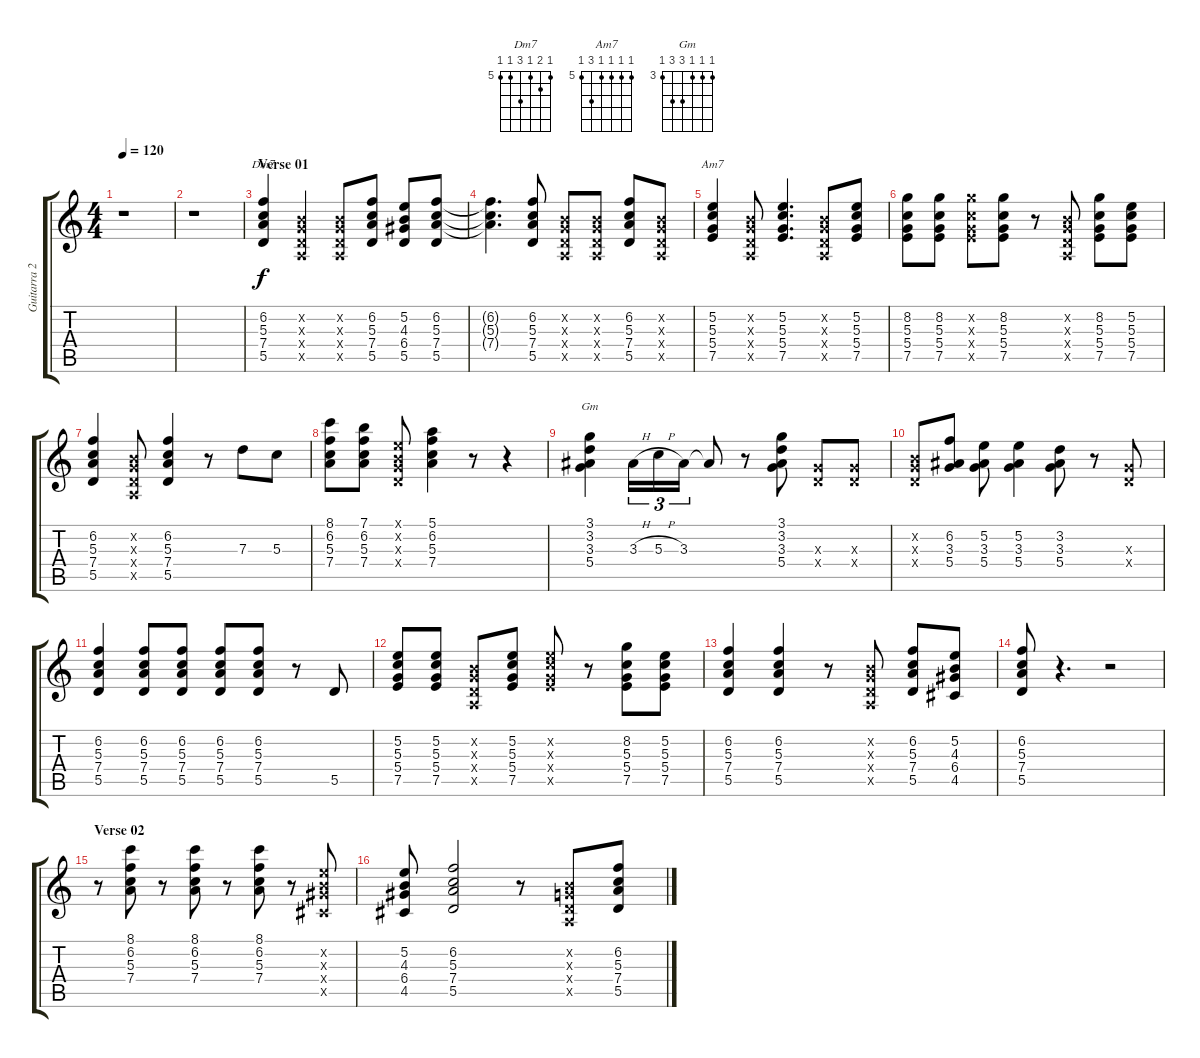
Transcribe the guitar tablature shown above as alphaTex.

\track ("Guitarra 2 - Ritmo" "Guitarra 2") {instrument electricguitarclean}
\staff {score tabs}
\tuning (E4 B3 G3 D3 A2 E2) {hide}
\chord ("Dm7" 5 6 5 7 5 5) {firstfret 5}
\chord ("Am7" 5 5 5 5 7 5) {firstfret 5}
\chord ("Gm" 3 3 3 5 5 3) {firstfret 3}
\ts (4 4)
\tempo 120
\clef g2
\ks c
r.1{dy f} |
r.1 |
\section ("" "Verse 01")
(6.2 5.3 7.4 5.5).4{ch "Dm7"} (0.2{x} 0.3{x} 0.4{x} 0.5{x}).4 (0.2{x} 0.3{x} 0.4{x} 0.5{x}).8 (6.2 5.3 7.4 5.5).8 (5.2 4.3 6.4 5.5).8 (6.2 5.3 7.4 5.5).8 |
(6.2{t} 5.3{t} 7.4{t}).4{d} (6.2 5.3 7.4 5.5).8 (0.2{x} 0.3{x} 0.4{x} 0.5{x}).8 (0.2{x} 0.3{x} 0.4{x} 0.5{x}).8 (6.2 5.3 7.4 5.5).8 (0.2{x} 0.3{x} 0.4{x} 0.5{x}).8 |
(5.2 5.3 5.4 7.5).4{ch "Am7"} (0.2{x} 0.3{x} 0.4{x} 0.5{x}).8 (5.2 5.3 5.4 7.5).4{d} (0.2{x} 0.3{x} 0.4{x} 0.5{x}).8 (5.2 5.3 5.4 7.5).8 |
(8.2 5.3 5.4 7.5).8 (8.2 5.3 5.4 7.5).8 (8.2{x} 5.3{x} 5.4{x} 7.5{x}).8 (8.2 5.3 5.4 7.5).8 r.8 (0.2{x} 0.3{x} 0.4{x} 0.5{x}).8 (8.2 5.3 5.4 7.5).8 (5.2 5.3 5.4 7.5).8 |
(6.2 5.3 7.4 5.5).4 (0.2{x} 0.3{x} 0.4{x} 0.5{x}).8 (6.2 5.3 7.4 5.5).4 r.8 7.3.8 5.3.8 |
(8.1 6.2 5.3 7.4).8 (7.1 6.2 5.3 7.4).8 (0.1{x} 0.2{x} 0.3{x} 0.4{x}).8 (5.1 6.2 5.3 7.4).4 r.8 r.4 |
(3.1 3.2 3.3 5.4).4{ch "Gm"} 3.3{h}.16{tu (3 2)} 5.3{h}.16{tu (3 2)} 3.3.16{tu (3 2)} 3.3{t}.8 r.8 (3.1 3.2 3.3 5.4).8 (0.3{x} 0.4{x}).8 (0.3{x} 0.4{x}).8 |
(0.2{x} 0.3{x} 0.4{x}).8 (6.2 3.3 5.4).8 (5.2 3.3 5.4).8 (5.2 3.3 5.4).4 (3.2 3.3 5.4).8 r.8 (0.3{x} 0.4{x}).8 |
(6.2 5.3 7.4 5.5).4 (6.2 5.3 7.4 5.5).8 (6.2 5.3 7.4 5.5).8 (6.2 5.3 7.4 5.5).8 (6.2 5.3 7.4 5.5).8 r.8 5.5.8 |
(5.2 5.3 5.4 7.5).8 (5.2 5.3 5.4 7.5).8 (0.2{x} 0.3{x} 0.4{x} 0.5{x}).8 (5.2 5.3 5.4 7.5).8 (5.2{x} 5.3{x} 5.4{x} 7.5{x}).8 r.8 (8.2 5.3 5.4 7.5).8 (5.2 5.3 5.4 7.5).8 |
(6.2 5.3 7.4 5.5).4 (6.2 5.3 7.4 5.5).4 r.8 (0.2{x} 0.3{x} 0.4{x} 0.5{x}).8 (6.2 5.3 7.4 5.5).8 (5.2 4.3 6.4 4.5).8 |
(6.2 5.3 7.4 5.5).8 r.4{d} r.2 |
\section ("" "Verse 02")
r.8 (8.1 6.2 5.3 7.4).8 r.8 (8.1 6.2 5.3 7.4).8 r.8 (8.1 6.2 5.3 7.4).8 r.8 (5.2{x} 4.3{x} 6.4{x} 4.5{x}).8 |
(5.2 4.3 6.4 4.5).8 (6.2 5.3 7.4 5.5).2 r.8 (0.2{x} 0.3{x} 0.4{x} 0.5{x}).8 (6.2 5.3 7.4 5.5).8
